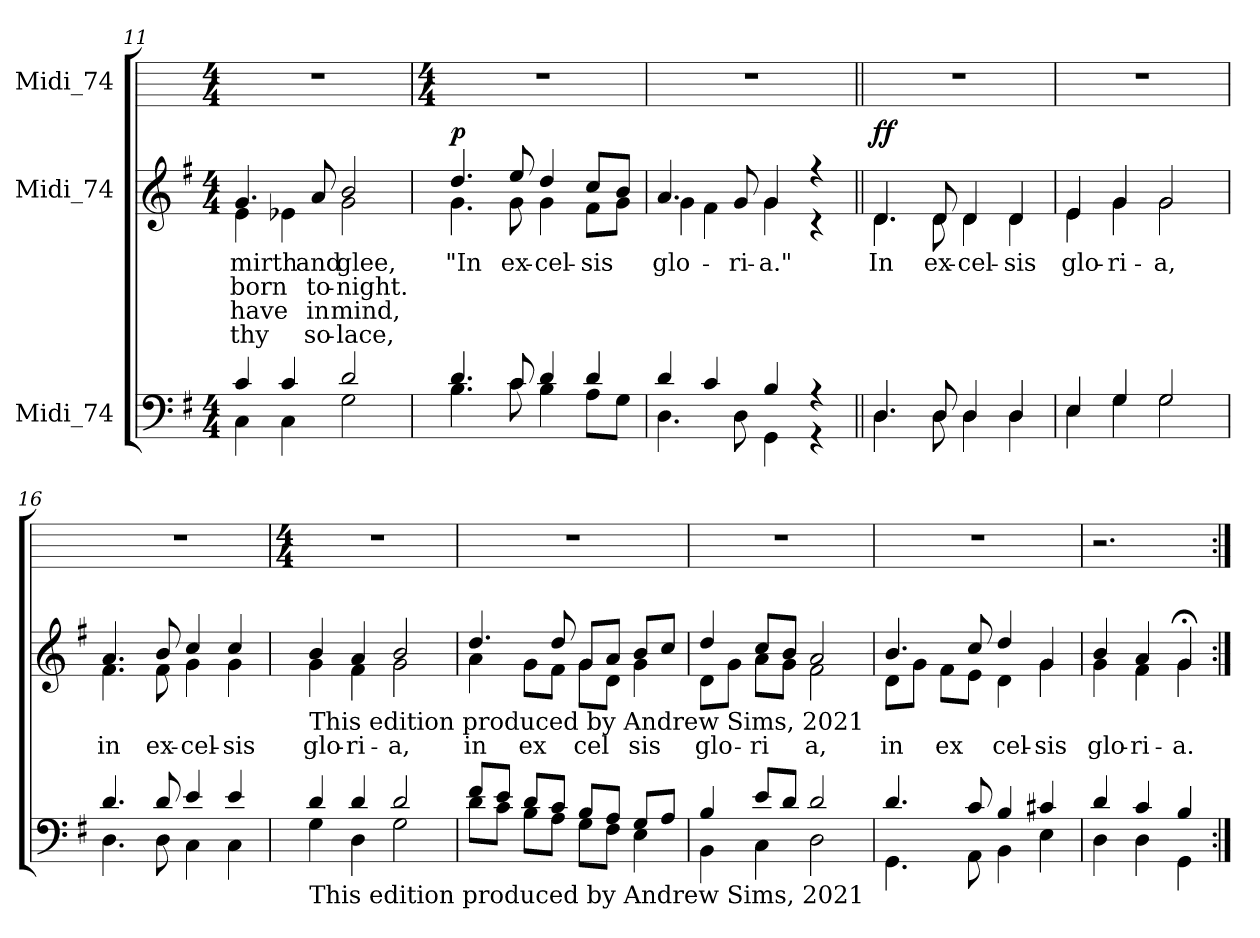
**kern	**kern	**text	**text	**text	**text	**dynam	**kern
*part3	*part2	*part2	*part2	*part2	*part2	*part2	*part1
*staff3	*staff2	*staff2	*staff2	*staff2	*staff2	*staff2	*staff1
*I"Midi_74	*I"Midi_74	*	*	*	*	*	*I"Midi_74
*clefF4	*clefG2	*	*	*	*	*	*
*k[f#]	*k[f#]	*	*	*	*	*	*
*G:	*G:	*	*	*	*	*	*
*M4/4	*M4/4	*	*	*	*	*	*M4/4
=11	=11	=11	=11	=11	=11	=11	=11
*^	*	*	*	*	*	*	*
!	!	!	!LO:LY:b	!LO:LY:b	!LO:LY:b	!LO:LY:b	!	!
*	*	*^	*	*	*	*	*	*
4c/	4C\	4.g/	4e\	mirth	born	have	thy	.	1r
4c/	4C\	.	4e-X\	.	.	.	.	.	.
!	!	!	!	!LO:LY:b	!LO:LY:b	!LO:LY:b	!LO:LY:b	!	!
.	.	8a/	.	and	to-	-in	so-	.	.
!	!	!	!	!LO:LY:b	!LO:LY:b	!LO:LY:b	!LO:LY:b	!	!
2d/	2G\	2b/	2g\	-glee,	night.	mind,	lace,	.	.
!!LO:LB:g=z
=12	=12	=12	=12	=12	=12	=12	=12	=12	=12
*	*	*	*	*	*	*	*	*	*M4/4
!	!	!	!	!LO:LY:b	!	!	!	!LO:DY:a	!
4.d/	4.B\	4.dd/	4.g\	"In	.	.	.	p	1r
!	!	!	!	!LO:LY:b	!	!	!	!	!
8c/	8c\	8ee/	8g\	ex-	.	.	.	.	.
!	!	!	!	!LO:LY:b	!	!	!	!	!
4d/	4B\	4dd/	4g\	-cel-	.	.	.	.	.
!	!	!	!	!LO:LY:b	!	!	!	!	!
4d/	8A\L	8cc/L	8f#\L	-sis	.	.	.	.	.
.	8G\J	8b/J	8g\J	.	.	.	.	.	.
=13	=13	=13	=13	=13	=13	=13	=13	=13	=13
!	!	!	!	!LO:LY:b	!	!	!	!	!
4d/	4.D\	4.a/	4g\	glo-	.	.	.	.	1r
4c/	.	.	4f#\	.	.	.	.	.	.
!	!	!	!	!LO:LY:b	!	!	!	!	!
.	8D\	8g/	.	-ri-	.	.	.	.	.
!	!	!	!	!LO:LY:b	!	!	!	!	!
4B/	4GG\	4g/	4g\	-a."	.	.	.	.	.
4r	4r	4r	4r	.	.	.	.	.	.
=14||	=14||	=14||	=14||	=14||	=14||	=14||	=14||	=14||	=14||
!	!	!	!	!LO:LY:b	!	!	!	!LO:DY:a	!
4.D/	4.D\	4.d/	4.d\	In	.	.	.	ff	1r
!	!	!	!	!LO:LY:b	!	!	!	!	!
8D/	8D\	8d/	8d\	ex-	.	.	.	.	.
!	!	!	!	!LO:LY:b	!	!	!	!	!
4D/	4D\	4d/	4d\	-cel-	.	.	.	.	.
!	!	!	!	!LO:LY:b	!	!	!	!	!
4D/	4D\	4d/	4d\	-sis	.	.	.	.	.
=15	=15	=15	=15	=15	=15	=15	=15	=15	=15
!	!	!	!	!LO:LY:b	!	!	!	!	!
4E/	4E\	4e/	4e\	glo-	.	.	.	.	1r
!	!	!	!	!LO:LY:b	!	!	!	!	!
4G/	4G\	4g/	4g\	-ri-	.	.	.	.	.
!	!	!	!	!LO:LY:b	!	!	!	!	!
2G/	2G\	2g/	2g\	-a,	.	.	.	.	.
=16	=16	=16	=16	=16	=16	=16	=16	=16	=16
!	!	!	!	!LO:LY:b	!	!	!	!	!
4.d/	4.D\	4.a/	4.f#\	in	.	.	.	.	1r
!	!	!	!	!LO:LY:b	!	!	!	!	!
8d/	8D\	8b/	8f#\	ex-	.	.	.	.	.
!	!	!	!	!LO:LY:b	!	!	!	!	!
4e/	4C\	4cc/	4g\	-cel-	.	.	.	.	.
!	!	!	!	!LO:LY:b	!	!	!	!	!
4e/	4C\	4cc/	4g\	-sis	.	.	.	.	.
!!LO:LB:g=z
=17	=17	=17	=17	=17	=17	=17	=17	=17	=17
*	*	*	*	*	*	*	*	*	*M4/4
!	!	!LO:TX:b:t=This edition produced by Andrew Sims, 2021	!	!	!	!	!	!	!
!LO:TX:b:t=This edition produced by Andrew Sims, 2021	!	!	!	!	!	!	!	!	!
!	!	!	!	!LO:LY:b	!	!	!	!	!
4d/	4G\	4b/	4g\	glo-	.	.	.	.	1r
!	!	!	!	!LO:LY:b	!	!	!	!	!
4d/	4D\	4a/	4f#\	-ri-	.	.	.	.	.
!	!	!	!	!LO:LY:b	!	!	!	!	!
2d/	2G\	2b/	2g\	-a,	.	.	.	.	.
=18	=18	=18	=18	=18	=18	=18	=18	=18	=18
!	!	!	!	!LO:LY:b	!	!	!	!	!
8f#/L	8d\L	4.dd/	4a\	in	.	.	.	.	1r
8e/J	8c\J	.	.	.	.	.	.	.	.
!	!	!	!	!LO:LY:b	!	!	!	!	!
8d/L	8B\L	.	8g\L	ex	.	.	.	.	.
8c/J	8A\J	8dd/	8f#\J	.	.	.	.	.	.
!	!	!	!	!LO:LY:b	!	!	!	!	!
8B/L	8G\L	8g/L	8g\L	cel	.	.	.	.	.
8A/J	8F#\J	8a/J	8d\J	.	.	.	.	.	.
!	!	!	!	!LO:LY:b	!	!	!	!	!
8G/L	4E\	8b/L	4g\	sis	.	.	.	.	.
8A/J	.	8cc/J	.	.	.	.	.	.	.
=19	=19	=19	=19	=19	=19	=19	=19	=19	=19
!	!	!	!	!LO:LY:b	!	!	!	!	!
4B/	4BB\	4dd/	8d\L	glo-	.	.	.	.	1r
.	.	.	8g\J	.	.	.	.	.	.
!	!	!	!	!LO:LY:b	!	!	!	!	!
8e/L	4C\	8cc/L	8a\L	-ri	.	.	.	.	.
8d/J	.	8b/J	8g\J	.	.	.	.	.	.
!	!	!	!	!LO:LY:b	!	!	!	!	!
2d/	2D\	2a/	2f#\	a,	.	.	.	.	.
=20	=20	=20	=20	=20	=20	=20	=20	=20	=20
!	!	!	!	!LO:LY:b	!	!	!	!	!
4.d/	4.GG\	4.b/	8d\L	in	.	.	.	.	1r
.	.	.	8g\J	.	.	.	.	.	.
!	!	!	!	!LO:LY:b	!	!	!	!	!
.	.	.	8f#\L	ex	.	.	.	.	.
8c/	8AA\	8cc/	8e\J	.	.	.	.	.	.
!	!	!	!	!LO:LY:b	!	!	!	!	!
4B/	4BB\	4dd/	4d\	cel-	.	.	.	.	.
!	!	!	!	!LO:LY:b	!	!	!	!	!
4c#X/	4E\	4g/	4g\	-sis	.	.	.	.	.
=21	=21	=21	=21	=21	=21	=21	=21	=21	=21
!	!	!	!	!LO:LY:b	!	!	!	!	!
4d/	4D\	4b/	4g\	glo-	.	.	.	.	2.r
!	!	!	!	!LO:LY:b	!	!	!	!	!
4c/	4D\	4a/	4f#\	-ri-	.	.	.	.	.
!	!	!	!	!LO:LY:b	!	!	!	!	!
4B/	4GG\	4g;</	4g\	-a.	.	.	.	.	.
*v	*v	*	*	*	*	*	*	*	*
*	*v	*v	*	*	*	*	*	*
=:|!	=:|!	=:|!	=:|!	=:|!	=:|!	=:|!	=:|!
*-	*-	*-	*-	*-	*-	*-	*-
